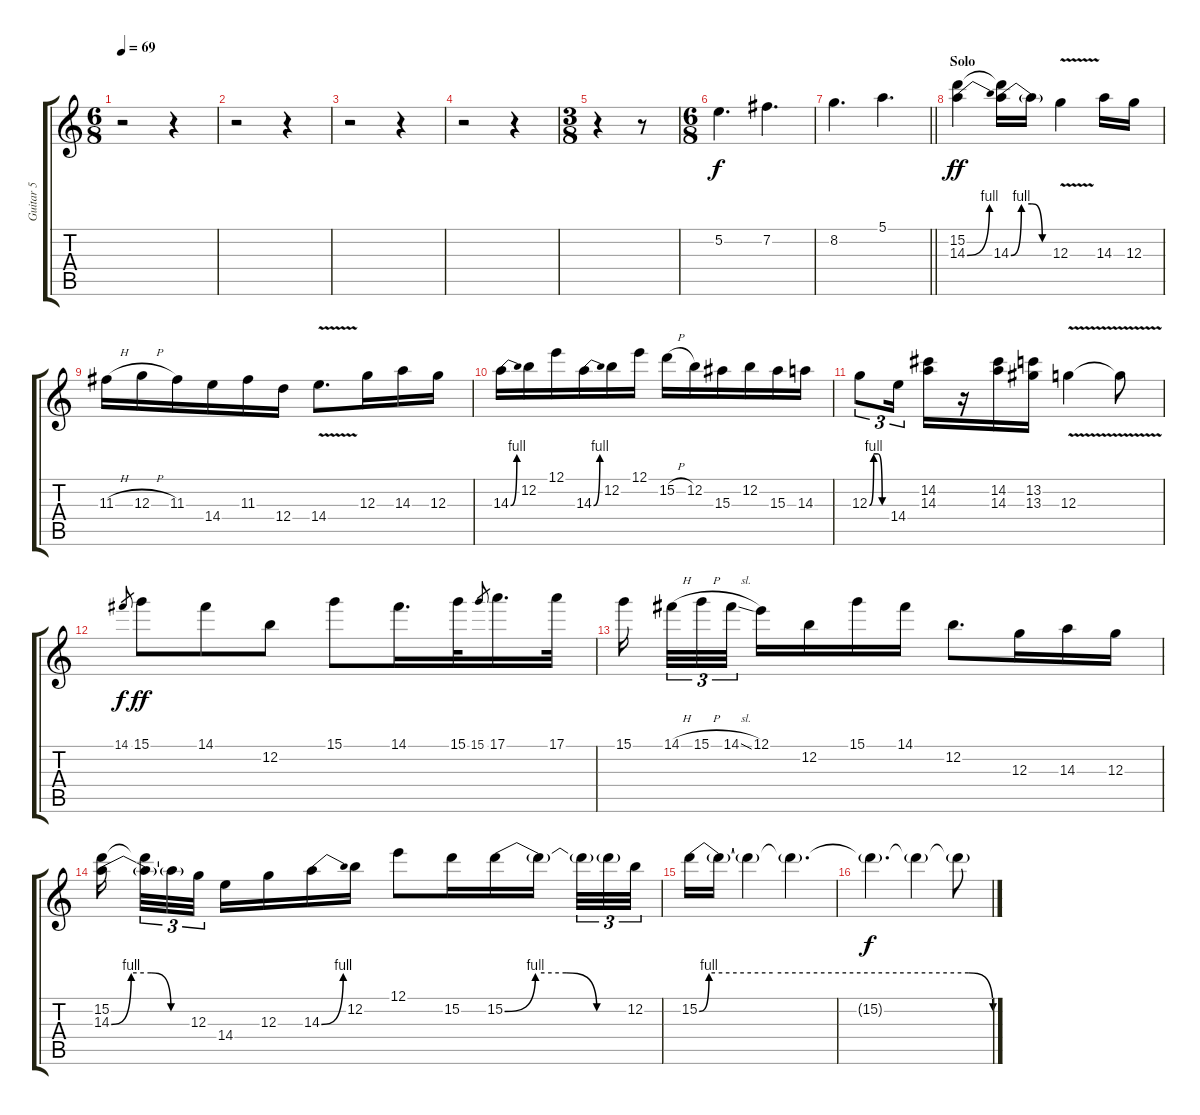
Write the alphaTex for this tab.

\track ("Guitar 5" "Guitar 5") {instrument distortionguitar}
\staff {score tabs}
\tuning (E4 B3 G3 D3 A2 E2) {hide}
\ts (6 8)
\tempo 69
\clef g2
\ks c
r.2{dy f} r.4 |
r.2 r.4 |
r.2 r.4 |
r.2 r.4 |
\ts (3 8)
r.4 r.8 |
\ts (6 8)
5.2.4{d instrument stringensemble1} 7.2.4{d} |
\barLineRight lightlight
8.2.4{d} 5.1.4{d} |
\section ("" "Solo")
(15.2 14.3{be (bend 0 0 60 4)}).4{dy ff instrument distortionguitar} (15.2{t} 14.3{be (custom 0 0 15 4 30 4 45 0 60 0)}).16 14.3{t}.16 12.3{v}.4 14.3.16 12.3.16 |
11.3{h}.16 12.3{h}.16 11.3.16 14.4.16 11.3.16 12.4.16 14.4{v}.8{d} 12.3.16 14.3.16 12.3.16 |
14.3{be (bend 0 0 60 4)}.16 12.2.16 12.1.16 14.3{be (bend 0 0 60 4)}.16 12.2.16 12.1.16 15.2{h}.16 12.2.16 15.3.16 12.2.16 15.3.16 14.3.16 |
12.3{be (custom 0 0 15 4 30 4 45 0 60 0)}.8{tu (3 2)} 14.4.16{tu (3 2)} (14.2 14.3).16 r.16 (14.2 14.3).16 (13.2 13.3).16 12.3{v}.4 12.3{t}.8 |
14.1.8{gr dy f} 15.1.8{dy ff} 14.1.8 12.2.8 15.1.8 14.1.16{d} 15.1.32 15.1.8{gr} 17.1.16{d} 17.1.32 |
15.1.16{beam splitsecondary} 14.1{h}.32{tu (3 2)} 15.1{h}.32{tu (3 2)} 14.1{sl}.32{tu (3 2) beam splitsecondary} 12.1.16 12.2.16 15.1.16 14.1.16 12.2.8{d} 12.3.16 14.3.16 12.3.16 |
(15.2 14.3{be (custom 0 0 15 4 30 4 45 0 60 0)}).16{beam splitsecondary} (15.2{t} 14.3{t}).32{tu (3 2)} 14.3{t}.32{tu (3 2)} 12.3.32{tu (3 2) beam splitsecondary} 14.4.16 12.3.16 14.3{be (bend 0 0 60 4)}.16 12.2.16 12.1.8 15.2.16 15.2{be (custom 0 0 15 4 30 4 45 0 60 0)}.16 15.2{t}.16{beam splitsecondary} 15.2{t}.32{tu (3 2)} 15.2{t}.32{tu (3 2)} 12.2.32{tu (3 2)} |
15.2{be (custom 0 0 2 4 15 4 30 4 55 4 60 0)}.16 15.2{t}.16 15.2{t}.4 15.2{t}.4{d} |
15.2{t}.4{d dy f} 15.2{t}.4 15.2{t}.8
